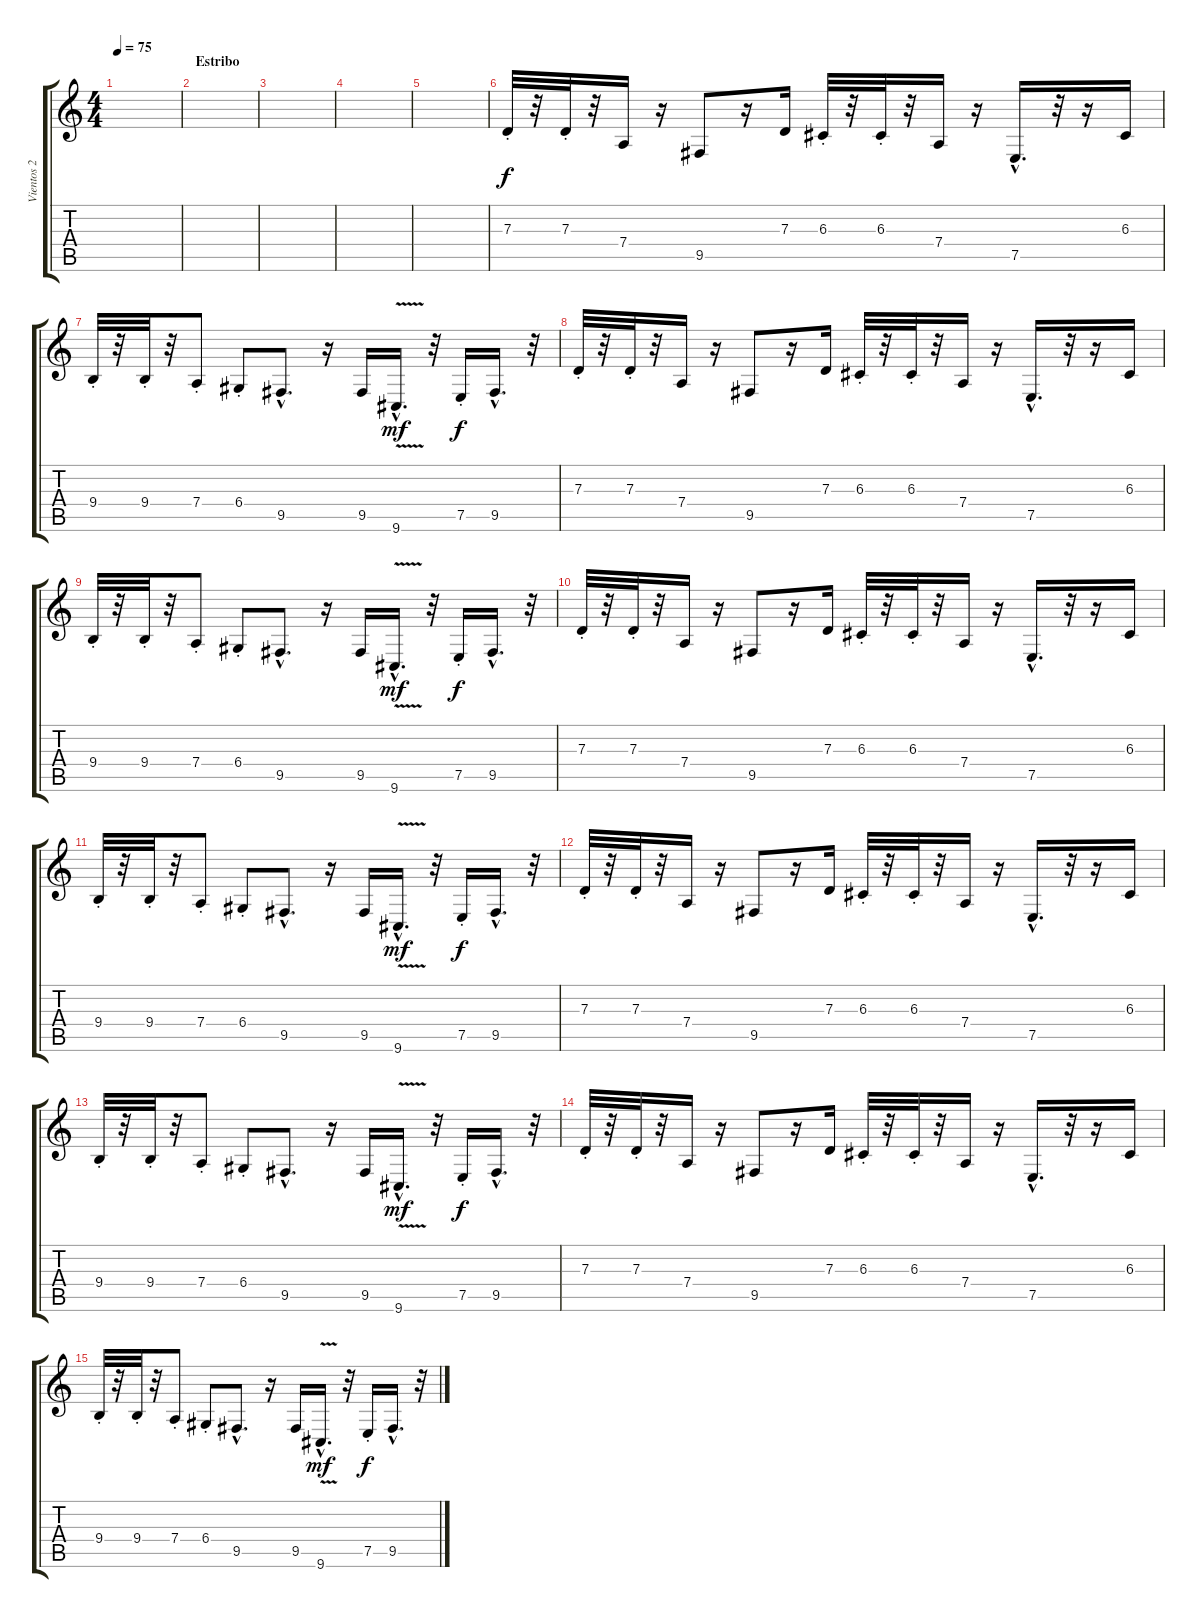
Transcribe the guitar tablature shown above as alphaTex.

\track ("Vientos 2" "Vientos 2") {instrument trumpet}
\staff {score tabs}
\tuning (E4 B3 G3 D3 A2 E2) {hide}
\ts (4 4)
\tempo 75
\clef g2
\ks c
|
\section ("" "Estribo")
|
|
|
|
7.3{st}.32 r.32 7.3{st}.32 r.32 7.4.16 r.16 9.5.8 r.16 7.3.16 6.3{st}.32 r.32 6.3{st}.32 r.32 7.4.16 r.16 7.5{hac}.16{d} r.32 r.16 6.3.16 |
9.4{st}.32 r.32 9.4{st}.32 r.32 7.4{st}.8 6.4{st}.8 9.5{hac}.8{d} r.16 9.5.16 9.6{v hac}.16{d dy mf} r.32 7.5{st}.16{dy f} 9.5{hac}.16{d} r.32 |
7.3{st}.32 r.32 7.3{st}.32 r.32 7.4.16 r.16 9.5.8 r.16 7.3.16 6.3{st}.32 r.32 6.3{st}.32 r.32 7.4.16 r.16 7.5{hac}.16{d} r.32 r.16 6.3.16 |
9.4{st}.32 r.32 9.4{st}.32 r.32 7.4{st}.8 6.4{st}.8 9.5{hac}.8{d} r.16 9.5.16 9.6{v hac}.16{d dy mf} r.32 7.5{st}.16{dy f} 9.5{hac}.16{d} r.32 |
7.3{st}.32{volume 8} r.32 7.3{st}.32 r.32 7.4.16 r.16 9.5.8 r.16 7.3.16 6.3{st}.32 r.32 6.3{st}.32 r.32 7.4.16 r.16 7.5{hac}.16{d} r.32 r.16 6.3.16 |
9.4{st}.32 r.32 9.4{st}.32 r.32 7.4{st}.8 6.4{st}.8 9.5{hac}.8{d} r.16 9.5.16 9.6{v hac}.16{d dy mf} r.32 7.5{st}.16{dy f} 9.5{hac}.16{d} r.32 |
7.3{st}.32{volume 4} r.32 7.3{st}.32 r.32 7.4.16 r.16 9.5.8 r.16 7.3.16 6.3{st}.32 r.32 6.3{st}.32 r.32 7.4.16 r.16 7.5{hac}.16{d} r.32 r.16 6.3.16 |
9.4{st}.32 r.32 9.4{st}.32 r.32 7.4{st}.8 6.4{st}.8 9.5{hac}.8{d} r.16 9.5.16 9.6{v hac}.16{d dy mf} r.32 7.5{st}.16{dy f} 9.5{hac}.16{d} r.32 |
7.3{st}.32{volume 0} r.32 7.3{st}.32 r.32 7.4.16 r.16 9.5.8 r.16 7.3.16 6.3{st}.32 r.32 6.3{st}.32 r.32 7.4.16 r.16 7.5{hac}.16{d} r.32 r.16 6.3.16 |
9.4{st}.32 r.32 9.4{st}.32 r.32 7.4{st}.8 6.4{st}.8 9.5{hac}.8{d} r.16 9.5.16 9.6{v hac}.16{d dy mf} r.32 7.5{st}.16{dy f} 9.5{hac}.16{d} r.32
